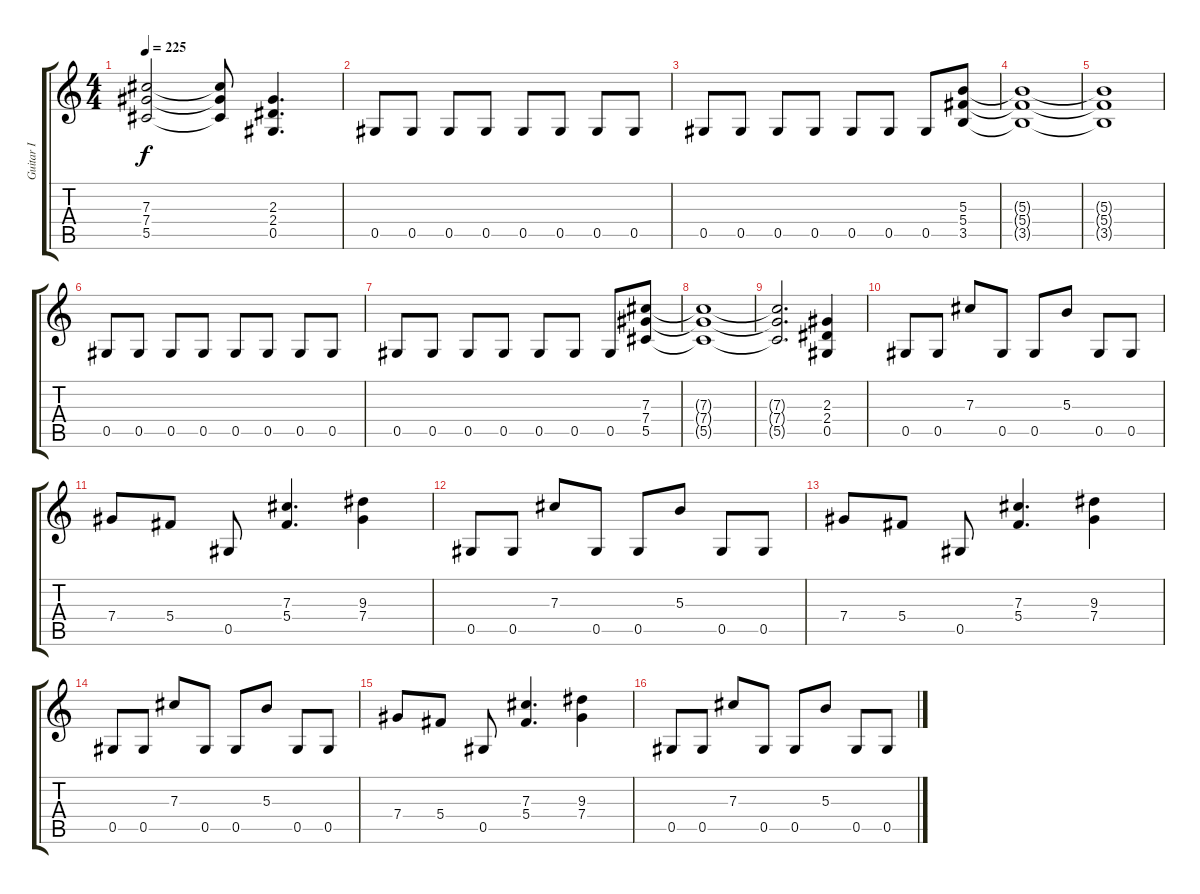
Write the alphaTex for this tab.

\track ("Guitar I" "Guitar I") {instrument overdrivenguitar}
\staff {score tabs}
\tuning (Eb4 Bb3 Gb3 Db3 Ab2 Eb2) {hide}
\ts (4 4)
\tempo 225
\clef g2
\ks c
(7.3{t} 7.4{t} 5.5{t}).2{dy f} (7.3{t} 7.4{t} 5.5{t}).8 (2.3 2.4 0.5).4{d} |
0.5.8 0.5.8 0.5.8 0.5.8 0.5.8 0.5.8 0.5.8 0.5.8 |
0.5.8 0.5.8 0.5.8 0.5.8 0.5.8 0.5.8 0.5.8 (5.3 5.4 3.5).8 |
(5.3{t} 5.4{t} 3.5{t}).1 |
(5.3{t} 5.4{t} 3.5{t}).1 |
0.5.8 0.5.8 0.5.8 0.5.8 0.5.8 0.5.8 0.5.8 0.5.8 |
0.5.8 0.5.8 0.5.8 0.5.8 0.5.8 0.5.8 0.5.8 (7.3 7.4 5.5).8 |
(7.3{t} 7.4{t} 5.5{t}).1 |
(7.3{t} 7.4{t} 5.5{t}).2{d} (2.3 2.4 0.5).4 |
0.5.8 0.5.8 7.3.8 0.5.8 0.5.8 5.3.8 0.5.8 0.5.8 |
7.4.8 5.4.8 0.5.8 (7.3 5.4).4{d} (9.3 7.4).4 |
0.5.8 0.5.8 7.3.8 0.5.8 0.5.8 5.3.8 0.5.8 0.5.8 |
7.4.8 5.4.8 0.5.8 (7.3 5.4).4{d} (9.3 7.4).4 |
0.5.8 0.5.8 7.3.8 0.5.8 0.5.8 5.3.8 0.5.8 0.5.8 |
7.4.8 5.4.8 0.5.8 (7.3 5.4).4{d} (9.3 7.4).4 |
0.5.8 0.5.8 7.3.8 0.5.8 0.5.8 5.3.8 0.5.8 0.5.8
